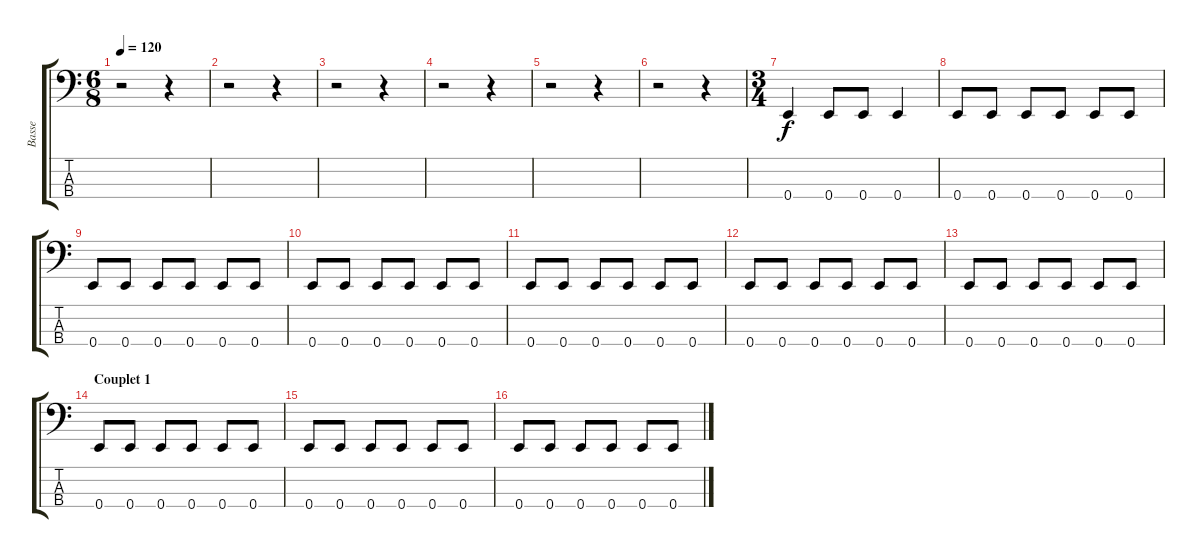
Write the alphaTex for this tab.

\track ("Basse" "Basse") {instrument electricbassfinger}
\staff {score tabs}
\tuning (G2 D2 A1 E1) {hide}
\ts (6 8)
\tempo 120
\clef f4
\ks c
r.2{dy f instrument electricbassfinger} r.4 |
r.2 r.4 |
r.2 r.4 |
r.2 r.4 |
r.2 r.4 |
r.2 r.4 |
\ts (3 4)
0.4.4 0.4.8 0.4.8 0.4.4 |
0.4.8 0.4.8 0.4.8 0.4.8 0.4.8 0.4.8 |
0.4.8 0.4.8 0.4.8 0.4.8 0.4.8 0.4.8 |
0.4.8 0.4.8 0.4.8 0.4.8 0.4.8 0.4.8 |
0.4.8 0.4.8 0.4.8 0.4.8 0.4.8 0.4.8 |
0.4.8 0.4.8 0.4.8 0.4.8 0.4.8 0.4.8 |
0.4.8 0.4.8 0.4.8 0.4.8 0.4.8 0.4.8 |
\section ("" "Couplet 1")
0.4.8 0.4.8 0.4.8 0.4.8 0.4.8 0.4.8 |
0.4.8 0.4.8 0.4.8 0.4.8 0.4.8 0.4.8 |
0.4.8 0.4.8 0.4.8 0.4.8 0.4.8 0.4.8
